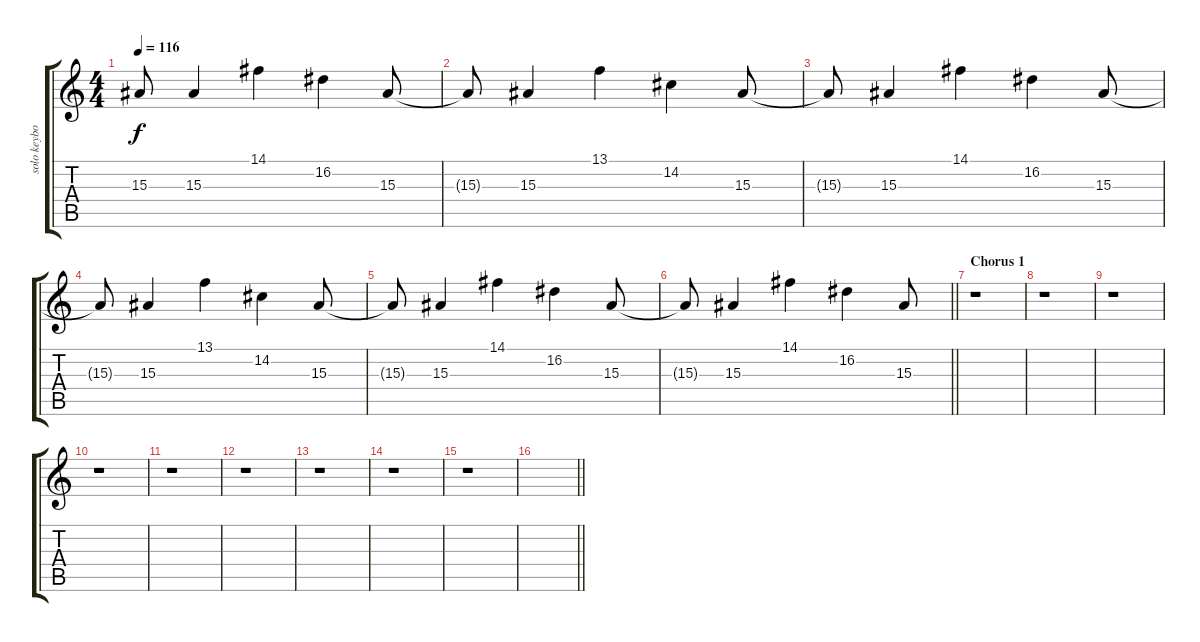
\track ("solo keyboard" "solo keybo") {instrument electricpiano1}
\staff {score tabs}
\tuning (E4 B3 G3 D3 A2 E2) {hide}
\ts (4 4)
\tempo 116
\clef g2
\ks c
15.3{t}.8{dy f} 15.3.4 14.1.4 16.2.4 15.3.8 |
15.3{t}.8 15.3.4 13.1.4 14.2.4 15.3.8 |
15.3{t}.8 15.3.4 14.1.4 16.2.4 15.3.8 |
15.3{t}.8 15.3.4 13.1.4 14.2.4 15.3.8 |
15.3{t}.8 15.3.4 14.1.4 16.2.4 15.3.8 |
\barLineRight lightlight
15.3{t}.8 15.3.4 14.1.4 16.2.4 15.3.8 |
\section ("" "Chorus 1")
r.1 |
r.1 |
r.1 |
r.1 |
r.1 |
r.1 |
r.1 |
r.1 |
r.1 |
\barLineRight lightlight
